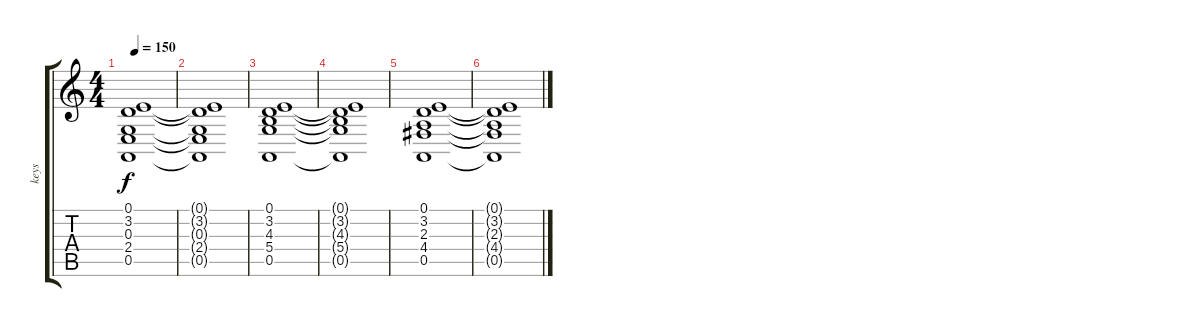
\track ("keys" "keys") {instrument stringensemble1}
\staff {score tabs}
\tuning (E4 B3 G3 D3 A2 E2) {hide}
\ts (4 4)
\tempo 150
\clef g2
\ks c
(0.1 3.2 0.3 2.4 0.5).1{dy f} |
(0.1{t} 3.2{t} 0.3{t} 2.4{t} 0.5{t}).1 |
(0.1 3.2 4.3 5.4 0.5).1 |
(0.1{t} 3.2{t} 4.3{t} 5.4{t} 0.5{t}).1 |
(0.1 3.2 2.3 4.4 0.5).1 |
(0.1{t} 3.2{t} 2.3{t} 4.4{t} 0.5{t}).1
